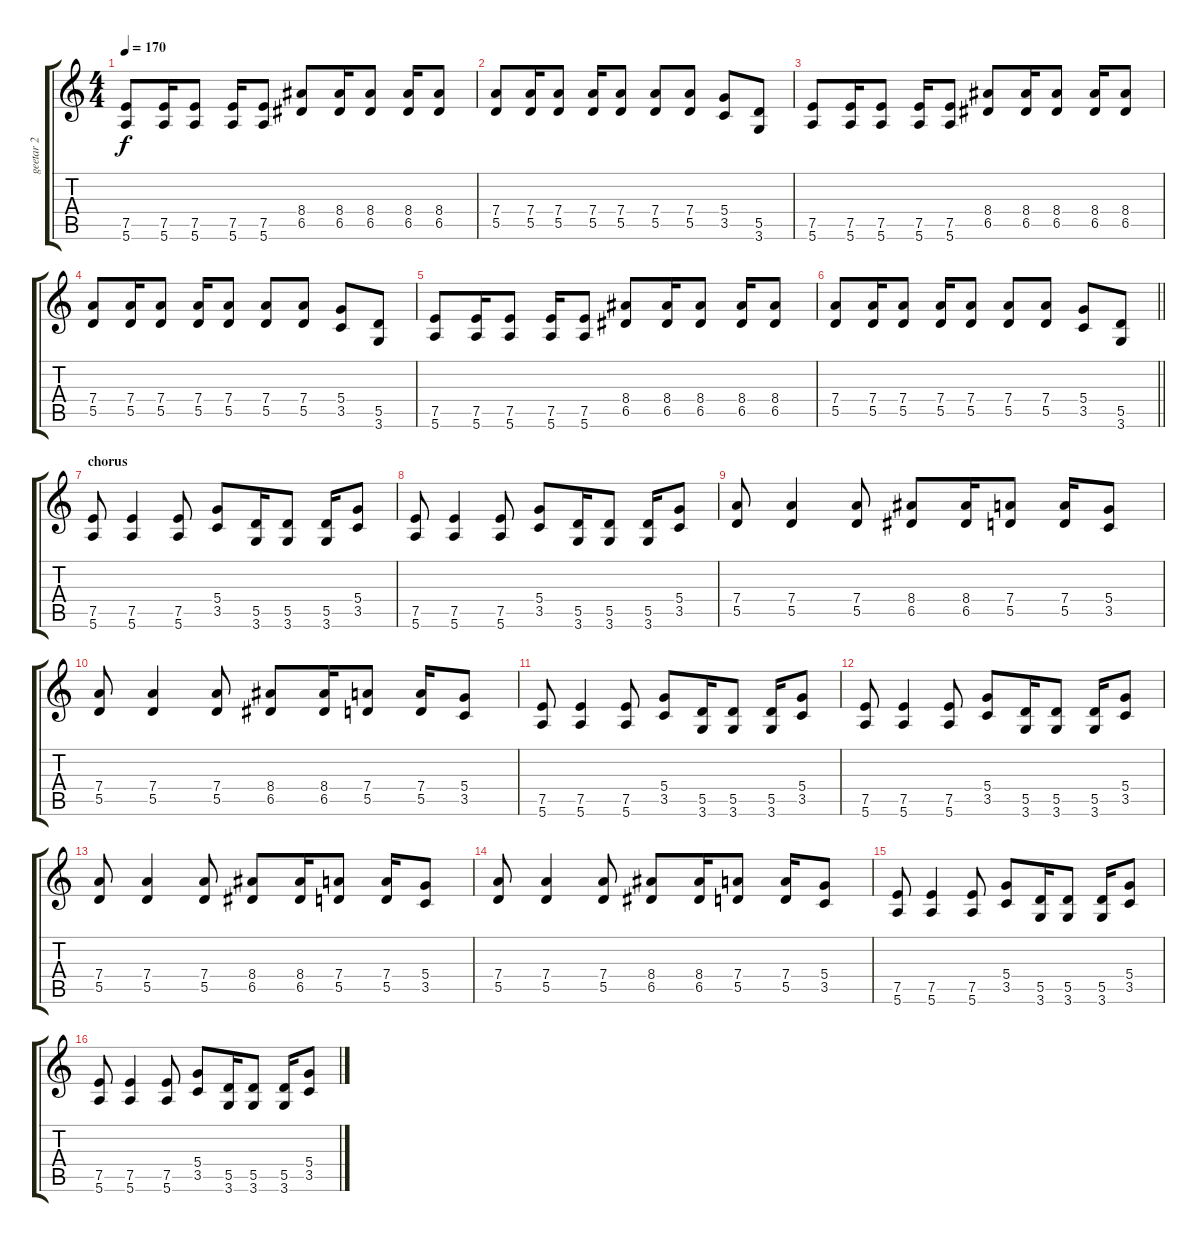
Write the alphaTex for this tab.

\track ("geetar 2" "geetar 2") {instrument distortionguitar}
\staff {score tabs}
\tuning (E4 B3 G3 D3 A2 E2) {hide}
\ts (4 4)
\tempo 170
\clef g2
\ks c
(7.5 5.6).8{dy f} (7.5 5.6).16 (7.5 5.6).8 (7.5 5.6).16 (7.5 5.6).8 (8.4 6.5).8 (8.4 6.5).16 (8.4 6.5).8 (8.4 6.5).16 (8.4 6.5).8 |
(7.4 5.5).8 (7.4 5.5).16 (7.4 5.5).8 (7.4 5.5).16 (7.4 5.5).8 (7.4 5.5).8 (7.4 5.5).8 (5.4 3.5).8 (5.5 3.6).8 |
(7.5 5.6).8 (7.5 5.6).16 (7.5 5.6).8 (7.5 5.6).16 (7.5 5.6).8 (8.4 6.5).8 (8.4 6.5).16 (8.4 6.5).8 (8.4 6.5).16 (8.4 6.5).8 |
(7.4 5.5).8 (7.4 5.5).16 (7.4 5.5).8 (7.4 5.5).16 (7.4 5.5).8 (7.4 5.5).8 (7.4 5.5).8 (5.4 3.5).8 (5.5 3.6).8 |
(7.5 5.6).8 (7.5 5.6).16 (7.5 5.6).8 (7.5 5.6).16 (7.5 5.6).8 (8.4 6.5).8 (8.4 6.5).16 (8.4 6.5).8 (8.4 6.5).16 (8.4 6.5).8 |
\barLineRight lightlight
(7.4 5.5).8 (7.4 5.5).16 (7.4 5.5).8 (7.4 5.5).16 (7.4 5.5).8 (7.4 5.5).8 (7.4 5.5).8 (5.4 3.5).8 (5.5 3.6).8 |
\section ("" "chorus")
(7.5 5.6).8 (7.5 5.6).4 (7.5 5.6).8 (5.4 3.5).8 (5.5 3.6).16 (5.5 3.6).8 (5.5 3.6).16 (5.4 3.5).8 |
(7.5 5.6).8 (7.5 5.6).4 (7.5 5.6).8 (5.4 3.5).8 (5.5 3.6).16 (5.5 3.6).8 (5.5 3.6).16 (5.4 3.5).8 |
(7.4 5.5).8 (7.4 5.5).4 (7.4 5.5).8 (8.4 6.5).8 (8.4 6.5).16 (7.4 5.5).8 (7.4 5.5).16 (5.4 3.5).8 |
(7.4 5.5).8 (7.4 5.5).4 (7.4 5.5).8 (8.4 6.5).8 (8.4 6.5).16 (7.4 5.5).8 (7.4 5.5).16 (5.4 3.5).8 |
(7.5 5.6).8 (7.5 5.6).4 (7.5 5.6).8 (5.4 3.5).8 (5.5 3.6).16 (5.5 3.6).8 (5.5 3.6).16 (5.4 3.5).8 |
(7.5 5.6).8 (7.5 5.6).4 (7.5 5.6).8 (5.4 3.5).8 (5.5 3.6).16 (5.5 3.6).8 (5.5 3.6).16 (5.4 3.5).8 |
(7.4 5.5).8 (7.4 5.5).4 (7.4 5.5).8 (8.4 6.5).8 (8.4 6.5).16 (7.4 5.5).8 (7.4 5.5).16 (5.4 3.5).8 |
(7.4 5.5).8 (7.4 5.5).4 (7.4 5.5).8 (8.4 6.5).8 (8.4 6.5).16 (7.4 5.5).8 (7.4 5.5).16 (5.4 3.5).8 |
(7.5 5.6).8 (7.5 5.6).4 (7.5 5.6).8 (5.4 3.5).8 (5.5 3.6).16 (5.5 3.6).8 (5.5 3.6).16 (5.4 3.5).8 |
(7.5 5.6).8 (7.5 5.6).4 (7.5 5.6).8 (5.4 3.5).8 (5.5 3.6).16 (5.5 3.6).8 (5.5 3.6).16 (5.4 3.5).8
